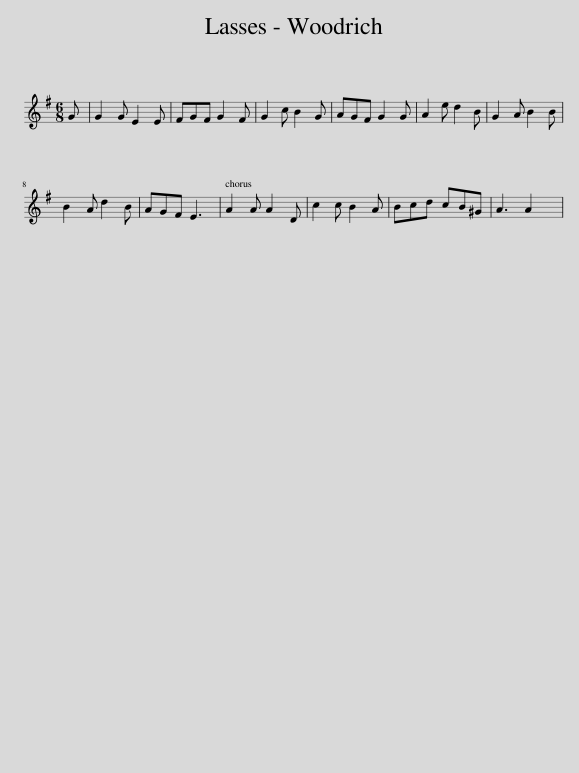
X:1
L:1/8
M:6/8
I:linebreak $
K:G
V:1 treble
V:1
 G | G2 G E2 E | FGF G2 F | G2 c B2 G | AGF G2 G | %5
 A2 e d2 B | G2 A B2 B |$ B2 A d2 B | AGF E3 | A2 A A2 D | %10
 c2 c B2 A | Bcd cB^G | A3 A2 x | %13
